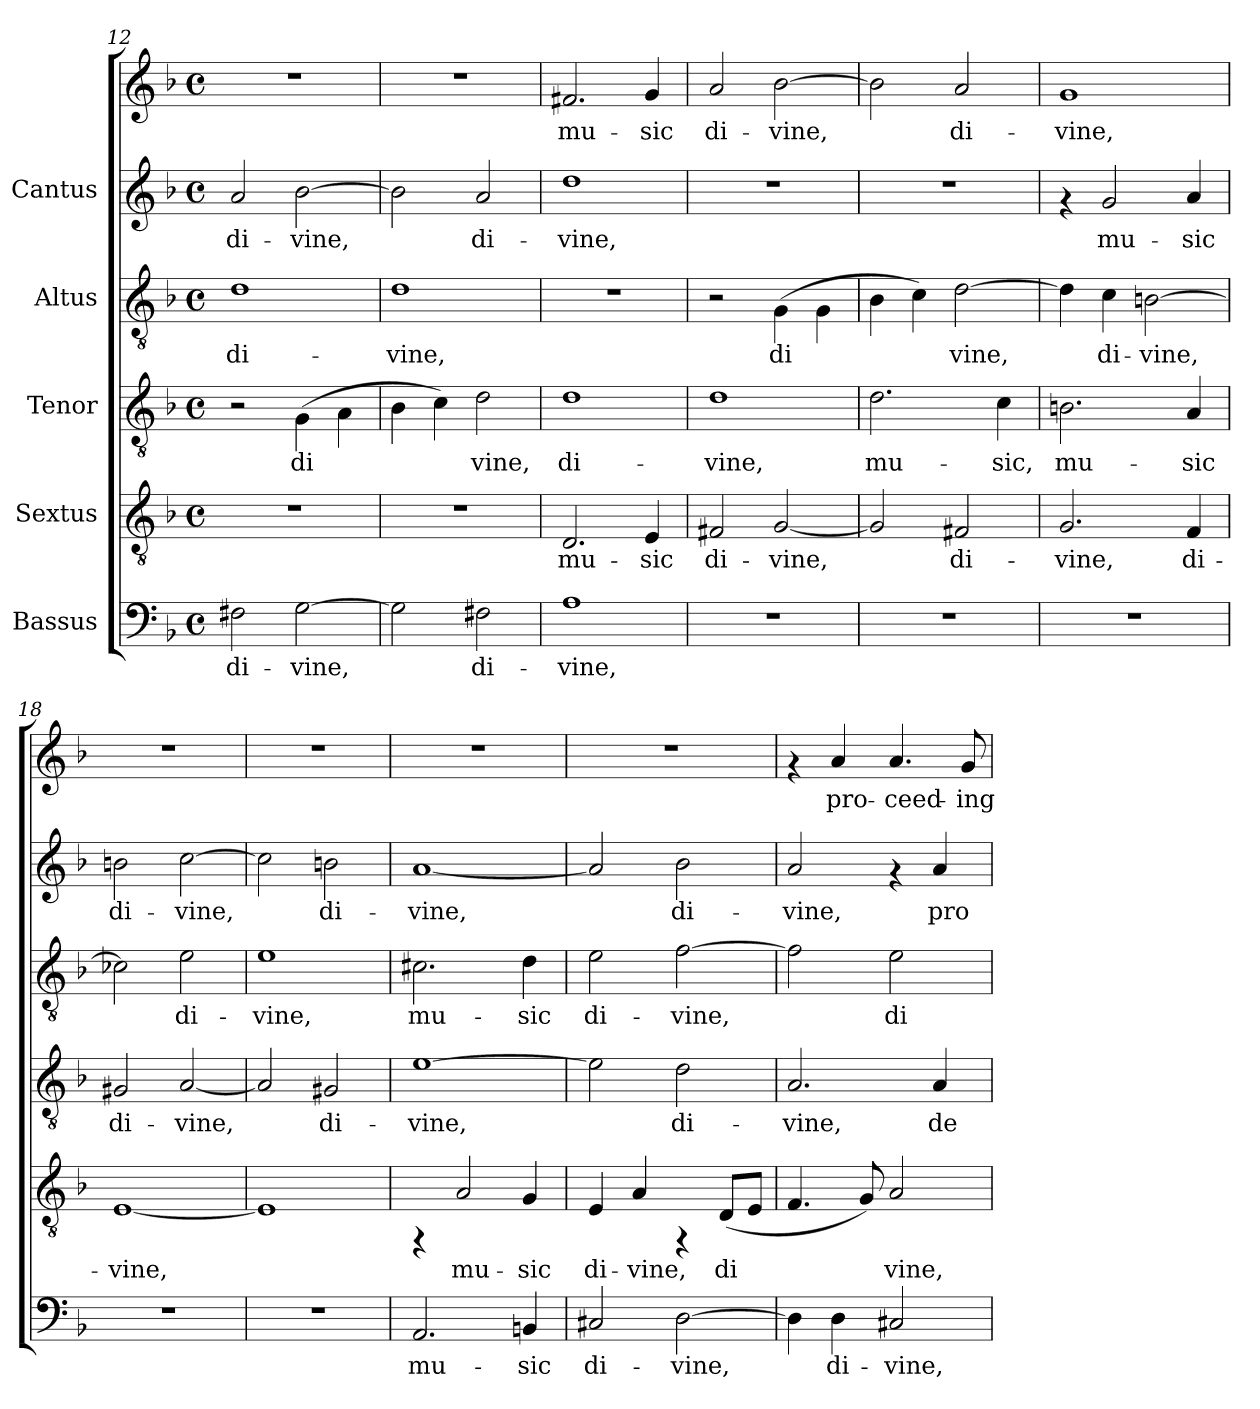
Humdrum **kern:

**kern	**text	**kern	**text	**kern	**text	**kern	**text	**kern	**text	**kern	**text
*part5	*part5	*part4	*part4	*part3	*part3	*part2	*part2	*part1	*part1	*part1	*part1
*staff6	*staff6	*staff5	*staff5	*staff4	*staff4	*staff3	*staff3	*staff2	*staff2	*staff1	*staff1
*I"Bassus	*	*I"Sextus	*	*I"Tenor	*	*I"Altus	*	*I"Cantus	*	*	*
*clefF4	*	*clefGv2	*	*clefGv2	*	*clefGv2	*	*clefG2	*	*clefG2	*
*k[b-]	*	*k[b-]	*	*k[b-]	*	*k[b-]	*	*k[b-]	*	*k[b-]	*
*F:	*	*F:	*	*F:	*	*F:	*	*F:	*	*F:	*
*M4/4	*	*M4/4	*	*M4/4	*	*M4/4	*	*M4/4	*	*M4/4	*
*met(c)	*	*met(c)	*	*met(c)	*	*met(c)	*	*met(c)	*	*met(c)	*
=12	=12	=12	=12	=12	=12	=12	=12	=12	=12	=12	=12
!	!LO:LY:b:cj	!	!	!	!	!	!LO:LY:b:cj	!	!LO:LY:b:cj	!	!
2F#X\	di-	1r	.	2r	.	1d	di-	2a/	di-	1r	.
!	!LO:LY:b:cj	!	!	!	!LO:LY:b:cj	!	!	!	!LO:LY:b:cj	!	!
[>2G\	-vine,	.	.	(>4G\	di-	.	.	[>2b-\	-vine,	.	.
!	!	!	!	!	!LO:LY:b:cj	!	!	!	!	!	!
.	.	.	.	4A\	--	.	.	.	.	.	.
=13	=13	=13	=13	=13	=13	=13	=13	=13	=13	=13	=13
!	!LO:LY:b:cj	!	!	!	!LO:LY:b:cj	!	!LO:LY:b:cj	!	!LO:LY:b:cj	!	!
2G\]	.	1r	.	4B-\	-	1d	-vine,	2b-\]	.	1r	.
!	!	!	!	!	!LO:LY:b:cj	!	!	!	!	!	!
.	.	.	.	4c\)	.	.	.	.	.	.	.
!	!LO:LY:b:cj	!	!	!	!LO:LY:b:cj	!	!	!	!LO:LY:b:cj	!	!
2F#X\	di-	.	.	2d\	vine,	.	.	2a/	di-	.	.
=14	=14	=14	=14	=14	=14	=14	=14	=14	=14	=14	=14
!	!LO:LY:b:cj	!	!LO:LY:b:cj	!	!LO:LY:b:cj	!	!	!	!LO:LY:b:cj	!	!LO:LY:b:cj
1A	-vine,	2.D/	mu-	1d	di-	1r	.	1dd	vine,	2.f#X/	-mu-
!	!	!	!LO:LY:b:cj	!	!	!	!	!	!	!	!LO:LY:b:cj
.	.	4E/	-sic	.	.	.	.	.	.	4g/	-sic
!!LO:PB:g=z
=15	=15	=15	=15	=15	=15	=15	=15	=15	=15	=15	=15
!	!	!	!LO:LY:b:cj	!	!LO:LY:b:cj	!	!	!	!	!	!LO:LY:b:cj
1r	.	2F#X/	di-	1d	-vine,	2r	.	1r	.	2a/	di-
!	!	!	!LO:LY:b:cj	!	!	!	!LO:LY:b:cj	!	!	!	!LO:LY:b:cj
.	.	[<2G/	-vine,	.	.	(>4G\	di-	.	.	[>2b-\	-vine,
!	!	!	!	!	!	!	!LO:LY:b:cj	!	!	!	!
.	.	.	.	.	.	4G\	--	.	.	.	.
=16	=16	=16	=16	=16	=16	=16	=16	=16	=16	=16	=16
!	!	!	!LO:LY:b:cj	!	!LO:LY:b:cj	!	!LO:LY:b:cj	!	!	!	!LO:LY:b:cj
1r	.	2G/]	.	2.d\	mu-	4B-\	-	1r	.	2b-\]	.
!	!	!	!	!	!	!	!LO:LY:b:cj	!	!	!	!
.	.	.	.	.	.	4c\)	.	.	.	.	.
!	!	!	!LO:LY:b:cj	!	!	!	!LO:LY:b:cj	!	!	!	!LO:LY:b:cj
.	.	2F#X/	di-	.	.	[>2d\	vine,	.	.	2a/	di-
!	!	!	!	!	!LO:LY:b:cj	!	!	!	!	!	!
.	.	.	.	4c\	-sic,	.	.	.	.	.	.
=17	=17	=17	=17	=17	=17	=17	=17	=17	=17	=17	=17
!	!	!	!LO:LY:b:cj	!	!LO:LY:b:cj	!	!LO:LY:b:cj	!	!	!	!LO:LY:b:cj
1r	.	2.G/	-vine,	2.Bn\	mu-	4d\]	.	4rf	.	1g	-vine,
!	!	!	!	!	!	!	!LO:LY:b:cj	!	!LO:LY:b:cj	!	!
.	.	.	.	.	.	4c\	di-	2g/	mu-	.	.
!	!	!	!	!	!	!	!LO:LY:b:cj	!	!	!	!
.	.	.	.	.	.	[>2Bn\	-vine,	.	.	.	.
!	!	!	!LO:LY:b:cj	!	!LO:LY:b:cj	!	!	!	!LO:LY:b:cj	!	!
.	.	4F/	di-	4A/	-sic	.	.	4a/	-sic	.	.
=18	=18	=18	=18	=18	=18	=18	=18	=18	=18	=18	=18
!	!	!	!LO:LY:b:cj	!	!LO:LY:b:cj	!	!LO:LY:b:cj	!	!LO:LY:b:cj	!	!
1r	.	[<1E	-vine,	2G#X/	di-	2c-X\]	.	2bn\	di-	1r	.
!	!	!	!	!	!LO:LY:b:cj	!	!LO:LY:b:cj	!	!LO:LY:b:cj	!	!
.	.	.	.	[<2A/	-vine,	2e\	di-	[>2cc\	-vine,	.	.
=19	=19	=19	=19	=19	=19	=19	=19	=19	=19	=19	=19
!	!	!	!	!	!LO:LY:b:cj	!	!LO:LY:b:cj	!	!LO:LY:b:cj	!	!
1r	.	1E]	.	2A/]	.	1e	-vine,	2cc\]	.	1r	.
!	!	!	!	!	!LO:LY:b:cj	!	!	!	!LO:LY:b:cj	!	!
.	.	.	.	2G#X/	di-	.	.	2bn\	di-	.	.
=20	=20	=20	=20	=20	=20	=20	=20	=20	=20	=20	=20
!	!LO:LY:b:cj	!	!	!	!LO:LY:b:cj	!	!LO:LY:b:cj	!	!LO:LY:b:cj	!	!
2.AA/	mu-	4rFF	.	[>1e	-vine,	2.c#X\	mu-	[<1a	-vine,	1r	.
!	!	!	!LO:LY:b:cj	!	!	!	!	!	!	!	!
.	.	2A/	mu-	.	.	.	.	.	.	.	.
!	!LO:LY:b:cj	!	!LO:LY:b:cj	!	!	!	!LO:LY:b:cj	!	!	!	!
4BBn/	-sic	4G/	-sic	.	.	4d\	-sic	.	.	.	.
!!LO:LB:g=z
=21	=21	=21	=21	=21	=21	=21	=21	=21	=21	=21	=21
!	!LO:LY:b:cj	!	!LO:LY:b:cj	!	!LO:LY:b:cj	!	!LO:LY:b:cj	!	!LO:LY:b:cj	!	!
2C#X/	di-	4E/	di-	2e\]	.	2e\	di-	2a/]	.	1r	.
!	!	!	!LO:LY:b:cj	!	!	!	!	!	!	!	!
.	.	4A/	-vine,	.	.	.	.	.	.	.	.
!	!LO:LY:b:cj	!	!	!	!LO:LY:b:cj	!	!LO:LY:b:cj	!	!LO:LY:b:cj	!	!
[>2D\	-vine,	4rFF	.	2d\	di-	[>2f\	-vine,	2b-\	di-	.	.
!	!	!	!LO:LY:b:cj	!	!	!	!	!	!	!	!
.	.	(<8D/L	di-	.	.	.	.	.	.	.	.
!	!	!	!LO:LY:b:cj	!	!	!	!	!	!	!	!
.	.	8E/J	--	.	.	.	.	.	.	.	.
=22	=22	=22	=22	=22	=22	=22	=22	=22	=22	=22	=22
!	!LO:LY:b:cj	!	!LO:LY:b:cj	!	!LO:LY:b:cj	!	!LO:LY:b:cj	!	!LO:LY:b:cj	!	!
4D\]	.	4.F/	-	2.A/	-vine,	2f\]	.	2a/	vine,	4rf	.
!	!LO:LY:b:cj	!	!	!	!	!	!	!	!	!	!LO:LY:b:cj
4D\	di-	.	.	.	.	.	.	.	.	4a/	-pro-
!	!	!	!LO:LY:b:cj	!	!	!	!	!	!	!	!
.	.	8G/)	.	.	.	.	.	.	.	.	.
!	!LO:LY:b:cj	!	!LO:LY:b:cj	!	!	!	!LO:LY:b:cj	!	!	!	!LO:LY:b:cj
2C#X/	-vine,	2A/	vine,	.	.	2e\	di-	4rf	.	4.a/	-ceed-
!	!	!	!	!	!LO:LY:b:cj	!	!	!	!LO:LY:b:cj	!	!
.	.	.	.	4A/	de-	.	.	4a/	pro-	.	.
!	!	!	!	!	!	!	!	!	!	!	!LO:LY:b:cj
.	.	.	.	.	.	.	.	.	.	8g/	-ing
=	=	=	=	=	=	=	=	=	=	=	=
*-	*-	*-	*-	*-	*-	*-	*-	*-	*-	*-	*-
